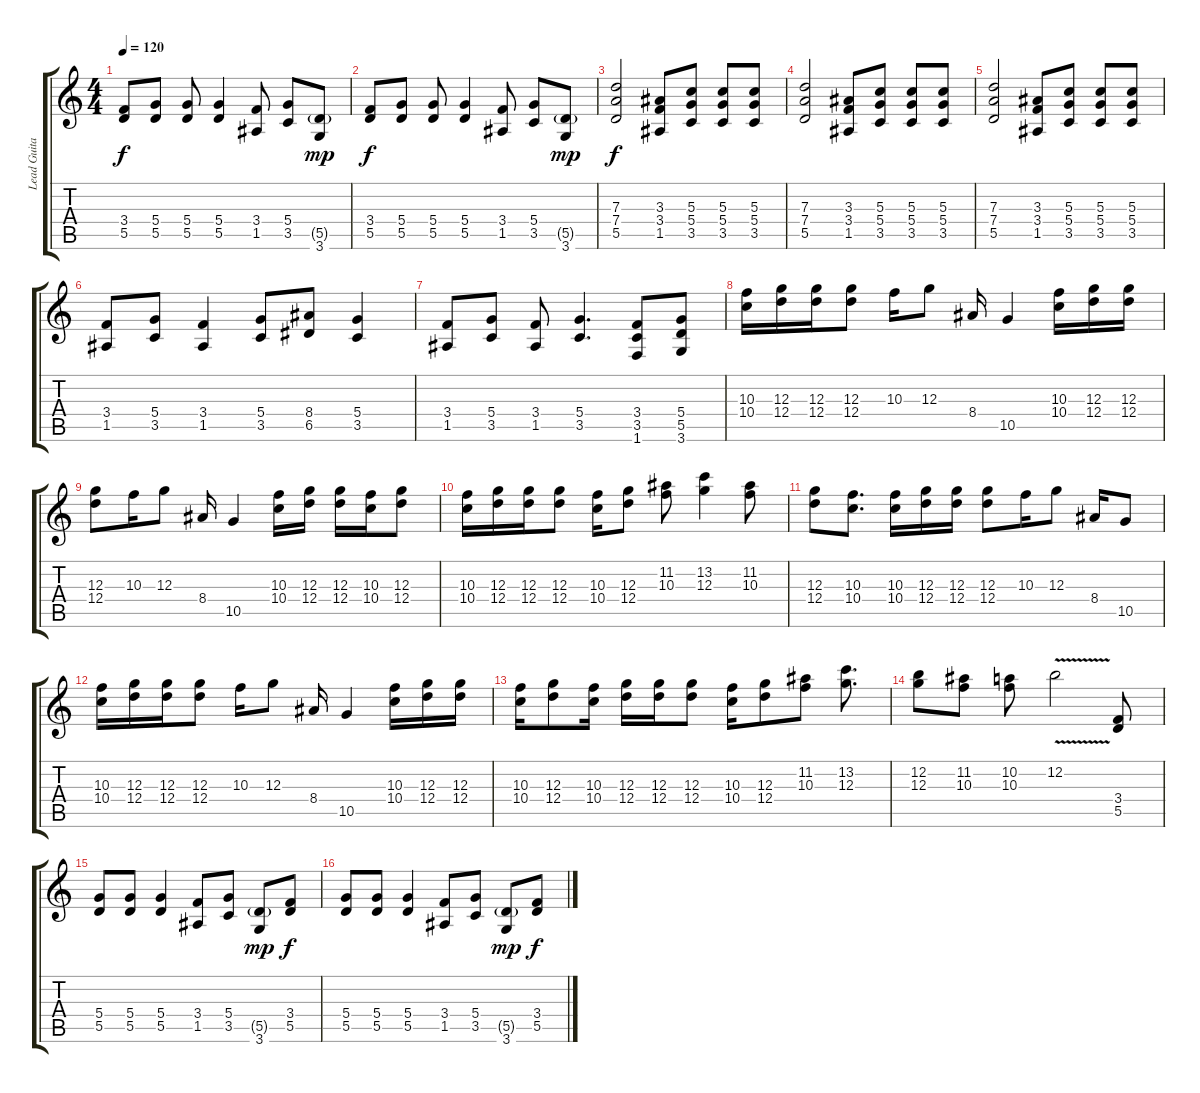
\track ("Lead Guitar" "Lead Guita") {instrument overdrivenguitar}
\staff {score tabs}
\tuning (E4 B3 G3 D3 A2 E2) {hide}
\ts (4 4)
\tempo 120
\clef g2
\ks c
(3.4 5.5).8{dy f} (5.4 5.5).8 (5.4 5.5).8 (5.4 5.5).4 (3.4 1.5).8 (5.4 3.5).8 (5.5{g} 3.6).8{dy mp} |
(3.4 5.5).8{dy f} (5.4 5.5).8 (5.4 5.5).8 (5.4 5.5).4 (3.4 1.5).8 (5.4 3.5).8 (5.5{g} 3.6).8{dy mp} |
(7.3 7.4 5.5).2{dy f} (3.3 3.4 1.5).8 (5.3 5.4 3.5).8 (5.3 5.4 3.5).8 (5.3 5.4 3.5).8 |
(7.3 7.4 5.5).2 (3.3 3.4 1.5).8 (5.3 5.4 3.5).8 (5.3 5.4 3.5).8 (5.3 5.4 3.5).8 |
(7.3 7.4 5.5).2 (3.3 3.4 1.5).8 (5.3 5.4 3.5).8 (5.3 5.4 3.5).8 (5.3 5.4 3.5).8 |
(3.4 1.5).8 (5.4 3.5).8 (3.4 1.5).4 (5.4 3.5).8 (8.4 6.5).8 (5.4 3.5).4 |
(3.4 1.5).8 (5.4 3.5).8 (3.4 1.5).8 (5.4 3.5).4{d} (3.4 3.5 1.6).8 (5.4 5.5 3.6).8 |
(10.3 10.4).16 (12.3 12.4).16 (12.3 12.4).16 (12.3 12.4).8 10.3.16 12.3.8 8.4.16 10.5.4 (10.3 10.4).16 (12.3 12.4).16 (12.3 12.4).16 |
(12.3 12.4).8 10.3.16 12.3.8 8.4.16 10.5.4 (10.3 10.4).16 (12.3 12.4).16 (12.3 12.4).16 (10.3 10.4).16 (12.3 12.4).8 |
(10.3 10.4).16 (12.3 12.4).16 (12.3 12.4).16 (12.3 12.4).8 (10.3 10.4).16 (12.3 12.4).8 (11.2 10.3).8 (13.2 12.3).4 (11.2 10.3).8 |
(12.3 12.4).8 (10.3 10.4).8{d} (10.3 10.4).16 (12.3 12.4).16 (12.3 12.4).16 (12.3 12.4).8 10.3.16 12.3.8 8.4.16 10.5.8 |
(10.3 10.4).16 (12.3 12.4).16 (12.3 12.4).16 (12.3 12.4).8 10.3.16 12.3.8 8.4.16 10.5.4 (10.3 10.4).16 (12.3 12.4).16 (12.3 12.4).16 |
(10.3 10.4).16 (12.3 12.4).8 (10.3 10.4).16 (12.3 12.4).16 (12.3 12.4).16 (12.3 12.4).8 (10.3 10.4).16 (12.3 12.4).8 (11.2 10.3).8 (13.2 12.3).8{d} |
(12.2 12.3).8 (11.2 10.3).8 (10.2 10.3).8 12.2{v}.2 (3.4 5.5).8 |
(5.4 5.5).8 (5.4 5.5).8 (5.4 5.5).4 (3.4 1.5).8 (5.4 3.5).8 (5.5{g} 3.6).8{dy mp} (3.4 5.5).8{dy f} |
(5.4 5.5).8 (5.4 5.5).8 (5.4 5.5).4 (3.4 1.5).8 (5.4 3.5).8 (5.5{g} 3.6).8{dy mp} (3.4 5.5).8{dy f}
